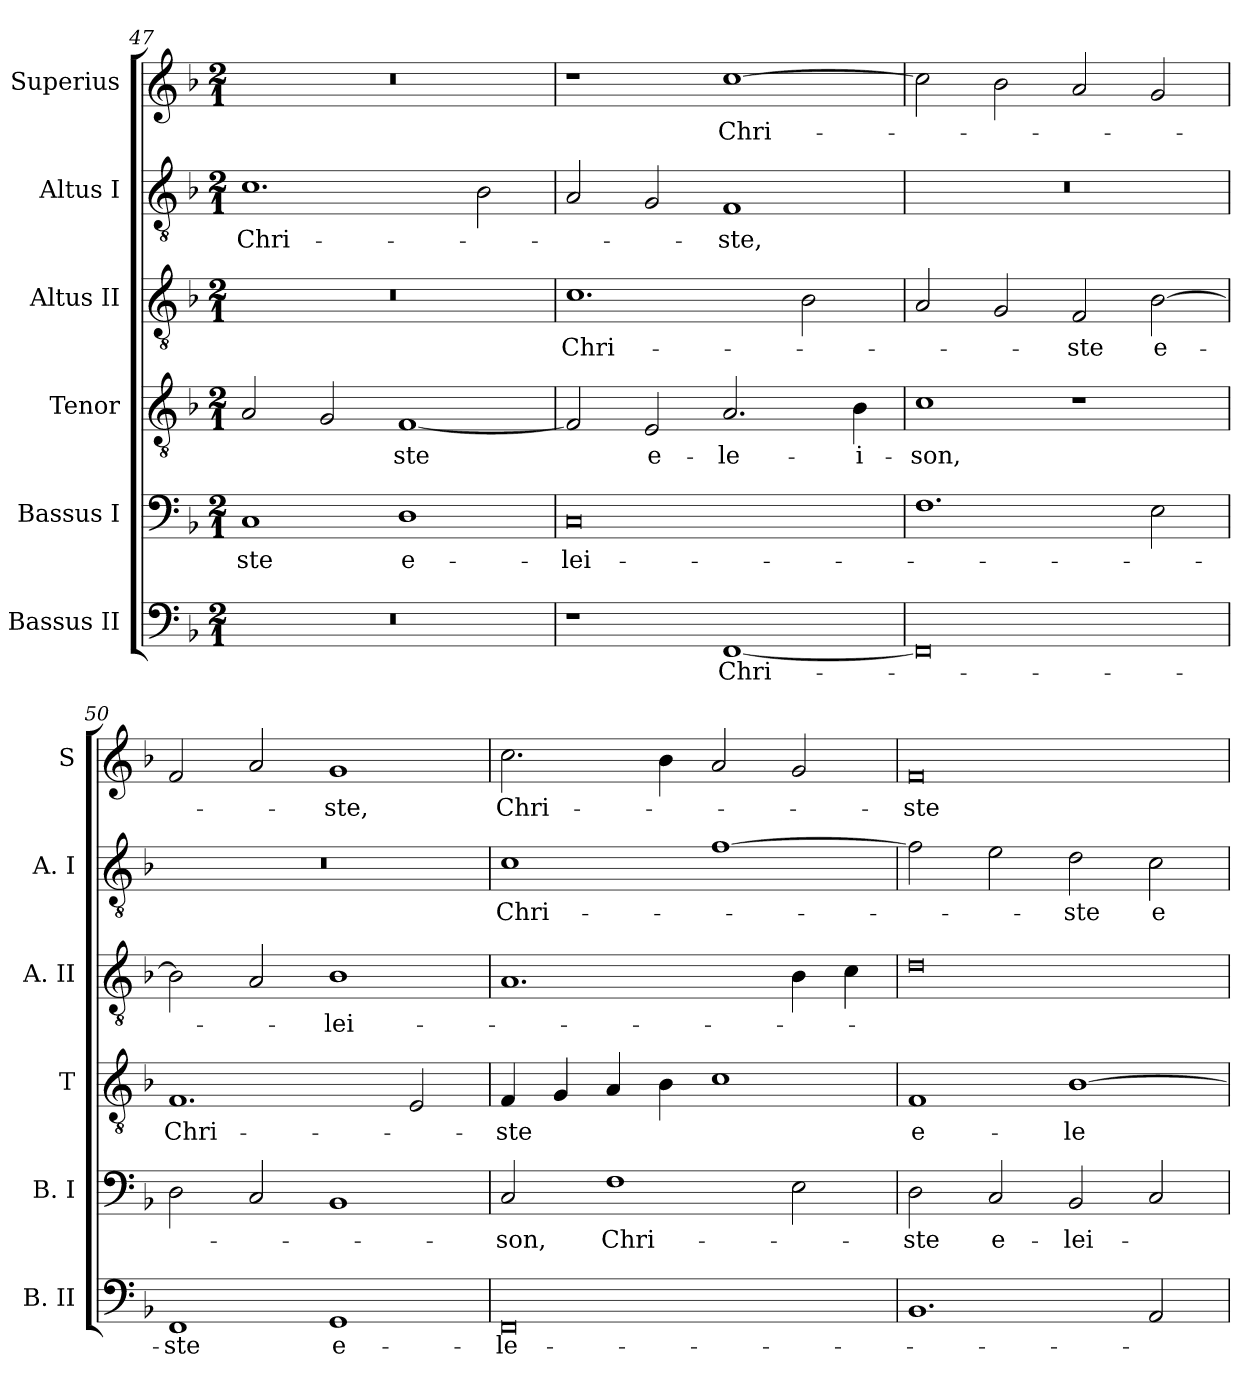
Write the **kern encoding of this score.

**kern	**text	**kern	**text	**kern	**text	**kern	**text	**kern	**text	**kern	**text
*part6	*part6	*part5	*part5	*part4	*part4	*part3	*part3	*part2	*part2	*part1	*part1
*staff6	*staff6	*staff5	*staff5	*staff4	*staff4	*staff3	*staff3	*staff2	*staff2	*staff1	*staff1
*I"Bassus II	*	*I"Bassus I	*	*I"Tenor	*	*I"Altus II	*	*I"Altus I	*	*I"Superius	*
*I'B. II	*	*I'B. I	*	*I'T	*	*I'A. II	*	*I'A. I	*	*I'S	*
*clefF4	*	*clefF4	*	*clefGv2	*	*clefGv2	*	*clefGv2	*	*clefG2	*
*k[b-]	*	*k[b-]	*	*k[b-]	*	*k[b-]	*	*k[b-]	*	*k[b-]	*
*F:	*	*F:	*	*F:	*	*F:	*	*F:	*	*F:	*
*M2/1	*	*M2/1	*	*M2/1	*	*M2/1	*	*M2/1	*	*M2/1	*
=47	=47	=47	=47	=47	=47	=47	=47	=47	=47	=47	=47
0r	.	1C	-ste	2A	.	0r	.	1.c	Chri-	0r	.
.	.	.	.	2G	.	.	.	.	.	.	.
.	.	1D	e-	[1F	-ste	.	.	.	.	.	.
.	.	.	.	.	.	.	.	2B-	.	.	.
=48	=48	=48	=48	=48	=48	=48	=48	=48	=48	=48	=48
1r	.	0C	-lei-	2F]	.	1.c	Chri-	2A	.	1r	.
.	.	.	.	2E	e-	.	.	2G	.	.	.
[1FF	Chri-	.	.	2.A	-le-	.	.	1F	-ste,	[1cc	Chri-
.	.	.	.	.	.	2B-	.	.	.	.	.
.	.	.	.	4B-	-i-	.	.	.	.	.	.
=49	=49	=49	=49	=49	=49	=49	=49	=49	=49	=49	=49
0FF]	.	1.F	.	1c	-son,	2A	.	0r	.	2cc]	.
.	.	.	.	.	.	2G	.	.	.	2b-	.
.	.	.	.	1r	.	2F	-ste	.	.	2a	.
.	.	2E	.	.	.	[2B-	e-	.	.	2g	.
=50	=50	=50	=50	=50	=50	=50	=50	=50	=50	=50	=50
1FF	-ste	2D	.	1.F	Chri-	2B-]	.	0r	.	2f	.
.	.	2C	.	.	.	2A	.	.	.	2a	.
1GG	e-	1BB-	.	.	.	1B-	-lei-	.	.	1g	-ste,
.	.	.	.	2E	.	.	.	.	.	.	.
=51	=51	=51	=51	=51	=51	=51	=51	=51	=51	=51	=51
0FF	-le-	2C	-son,	4F	-ste	1.A	.	1c	Chri-	2.cc	Chri-
.	.	.	.	4G	.	.	.	.	.	.	.
.	.	1F	Chri-	4A	.	.	.	.	.	.	.
.	.	.	.	4B-	.	.	.	.	.	4b-	.
.	.	.	.	1c	.	.	.	[1f	.	2a	.
.	.	2E	.	.	.	4B-	.	.	.	2g	.
.	.	.	.	.	.	4c	.	.	.	.	.
=52	=52	=52	=52	=52	=52	=52	=52	=52	=52	=52	=52
1.BB-	.	2D	-ste	1F	e-	0d	.	2f]	.	0f	-ste
.	.	2C	e-	.	.	.	.	2e	.	.	.
.	.	2BB-	-lei-	[1B-	-le-	.	.	2d	-ste	.	.
2AA	.	2C	.	.	.	.	.	2c	e-	.	.
=	=	=	=	=	=	=	=	=	=	=	=
*-	*-	*-	*-	*-	*-	*-	*-	*-	*-	*-	*-
